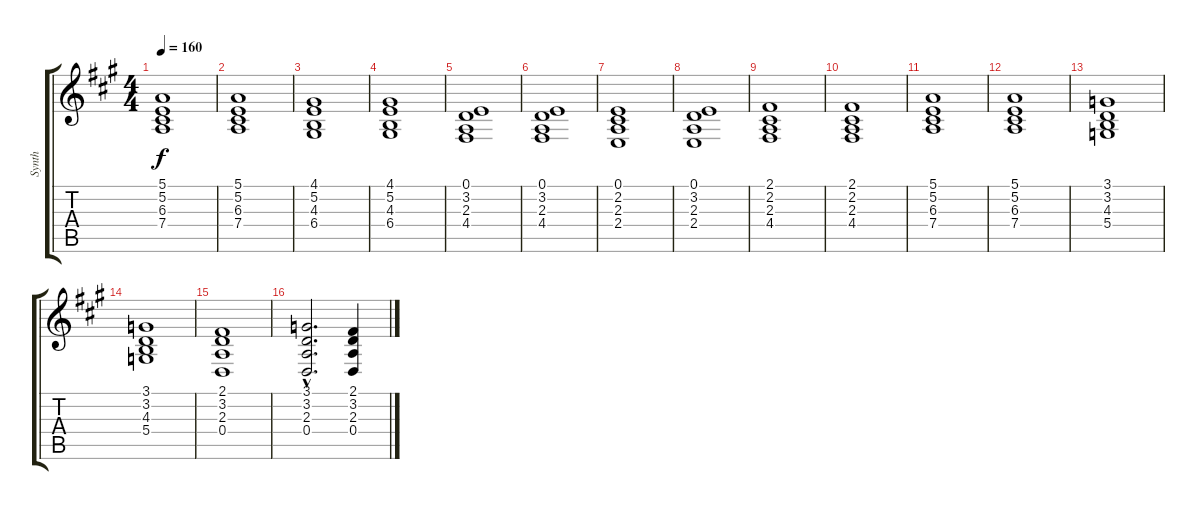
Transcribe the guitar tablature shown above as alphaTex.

\track ("Synth" "Synth") {instrument synthstrings1}
\staff {score tabs}
\tuning (E4 B3 G3 D3 A2 E2) {hide}
\ts (4 4)
\tempo 160
\clef g2
\ks a
(5.1 5.2 6.3 7.4).1{dy f} |
(5.1 5.2 6.3 7.4).1 |
(4.1 5.2 4.3 6.4).1 |
(4.1 5.2 4.3 6.4).1 |
(0.1 3.2 2.3 4.4).1 |
(0.1 3.2 2.3 4.4).1 |
(0.1 2.2 2.3 2.4).1 |
(0.1 3.2 2.3 2.4).1 |
(2.1 2.2 2.3 4.4).1 |
(2.1 2.2 2.3 4.4).1 |
(5.1 5.2 6.3 7.4).1 |
(5.1 5.2 6.3 7.4).1 |
(3.1 3.2 4.3 5.4).1 |
(3.1 3.2 4.3 5.4).1 |
(2.1 3.2 2.3 0.4).1 |
(3.1{hac} 3.2{hac} 2.3{hac} 0.4{hac}).2{d} (2.1 3.2 2.3 0.4).4
